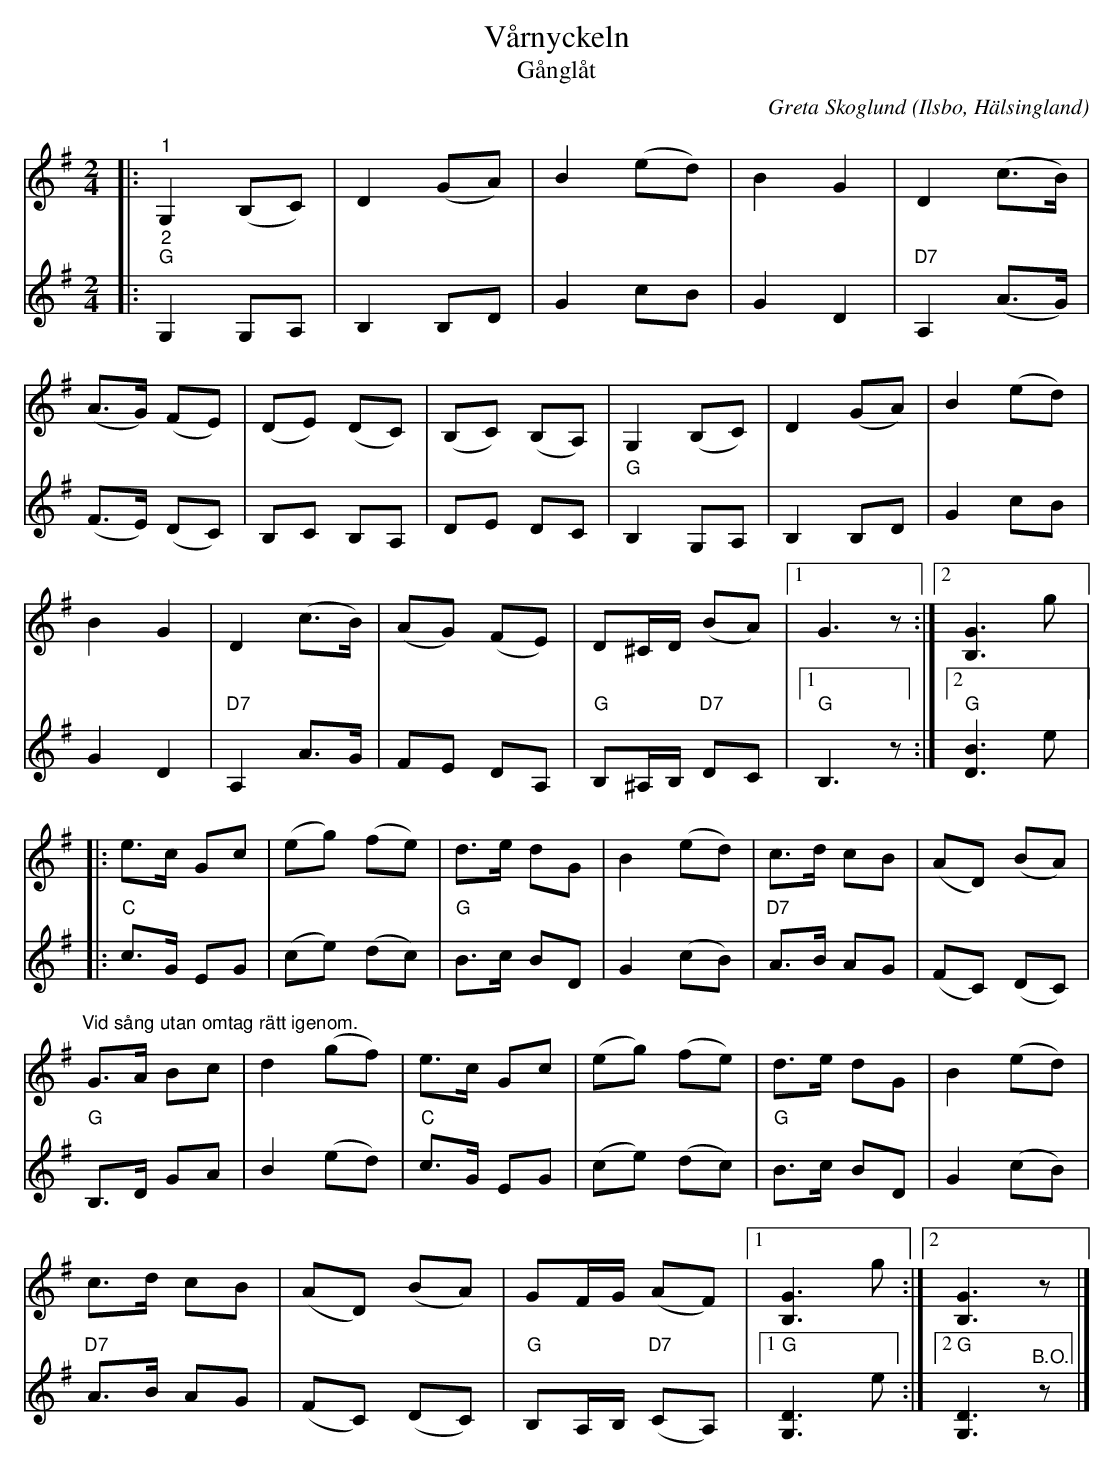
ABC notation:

X:1
T:Vårnyckeln
T:Gånglåt
C:Greta Skoglund
O:Ilsbo, Hälsingland
L:1/8
M:2/4
K:G
V:1
|:"^1" G,2 (B,C) | D2 (GA) | B2 (ed) | B2 G2 | D2 (c>B) |
(A>G) (FE) | (DE) (DC) | (B,C) (B,A,) | G,2 (B,C) | D2 (GA) | B2 (ed) |
B2 G2 | D2 (c>B) | (AG) (FE) | D^C/D/ (BA) |1 G3 z :|2 [B,G]3 g |:
e>c Gc | (eg) (fe) | d>e dG | B2 (ed) | c>d cB | (AD) (BA) |
"^Vid sång utan omtag rätt igenom."G>A Bc | d2 (gf) | e>c Gc | (eg) (fe) | d>e dG | B2 (ed) |
c>d cB | (AD) (BA) | GF/G/ (AF) |1 [B,G]3 g :|2 [B,G]3 z |]
V:2
|:"^2""G" G,2 G,A, | B,2 B,D | G2 cB | G2 D2 | "D7"A,2 (A>G) | (F>E) (DC) |
B,C B,A, | DE DC | "G" B,2 G,A, | B,2 B,D | G2 cB | G2 D2 |
"D7" A,2 A>G | FE DA, |"G" B,^A,/B,/"D7" DC |1 "G" B,3 z :|2"G" [DB]3 e |:
"C" c>G EG | (ce) (dc) |"G" B>c BD | G2 (cB) |"D7" A>B AG | (FC) (DC) |
"G" B,>D GA | B2 (ed) |"C" c>G EG | (ce) (dc) | "G" B>c BD | G2 (cB) |
"D7"  A>B AG | (FC) (DC) |"G" B,A,/B,/"D7" (CA,) |1"G" [G,D]3 e :|2 "G" [G,D]3"^B.O." z |]
